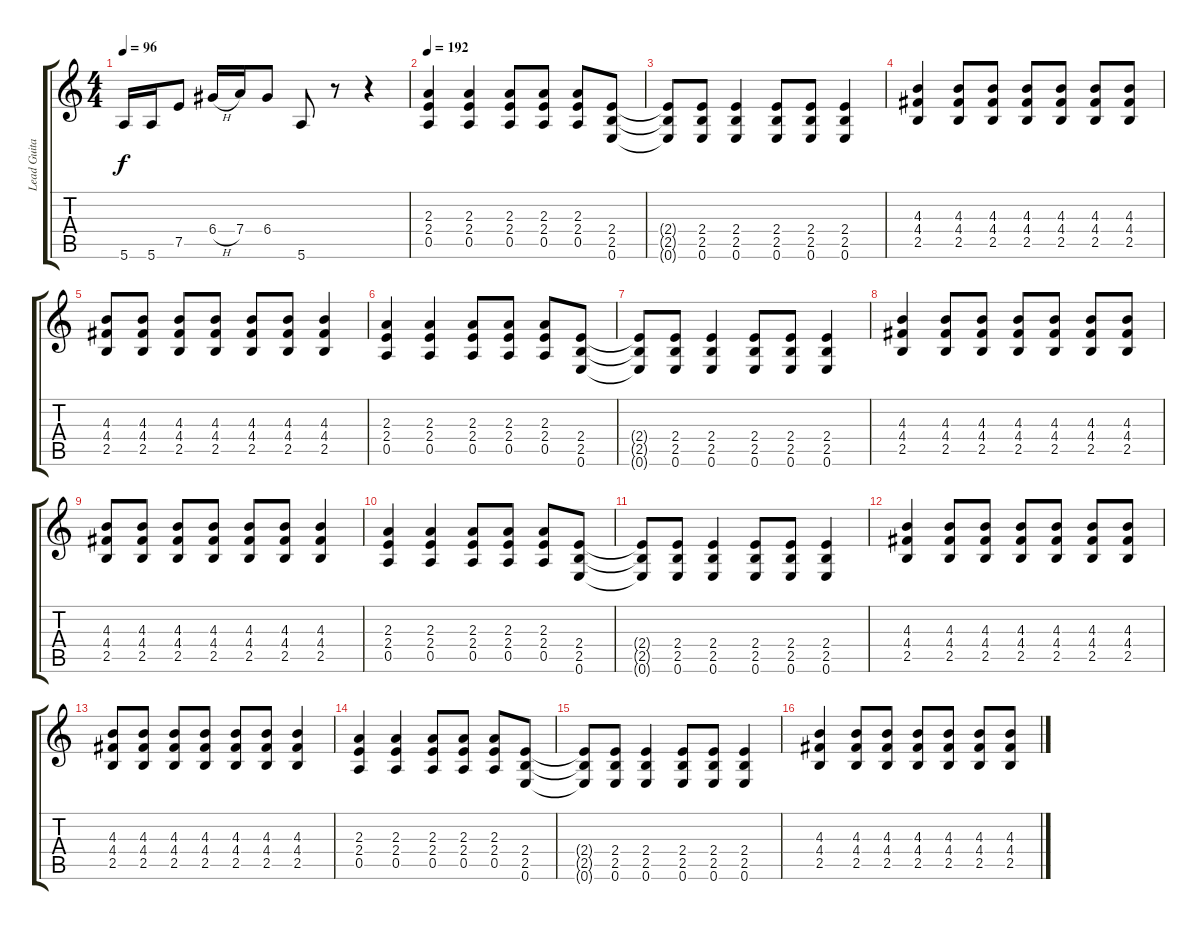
\track ("Lead Guitar 2  " "Lead Guita") {instrument overdrivenguitar}
\staff {score tabs}
\tuning (E4 B3 G3 D3 A2 E2) {hide}
\ts (4 4)
\tempo 96
\clef g2
\ks c
5.6.16{dy f} 5.6.16 7.5.8 6.4{h}.16 7.4.16 6.4.8 5.6.8 r.8 r.4 |
\tempo 192
(2.3 2.4 0.5).4 (2.3 2.4 0.5).4 (2.3 2.4 0.5).8 (2.3 2.4 0.5).8 (2.3 2.4 0.5).8 (2.4 2.5 0.6).8 |
(2.4{t} 2.5{t} 0.6{t}).8 (2.4 2.5 0.6).8 (2.4 2.5 0.6).4 (2.4 2.5 0.6).8 (2.4 2.5 0.6).8 (2.4 2.5 0.6).4 |
(4.3 4.4 2.5).4 (4.3 4.4 2.5).8 (4.3 4.4 2.5).8 (4.3 4.4 2.5).8 (4.3 4.4 2.5).8 (4.3 4.4 2.5).8 (4.3 4.4 2.5).8 |
(4.3 4.4 2.5).8 (4.3 4.4 2.5).8 (4.3 4.4 2.5).8 (4.3 4.4 2.5).8 (4.3 4.4 2.5).8 (4.3 4.4 2.5).8 (4.3 4.4 2.5).4 |
(2.3 2.4 0.5).4 (2.3 2.4 0.5).4 (2.3 2.4 0.5).8 (2.3 2.4 0.5).8 (2.3 2.4 0.5).8 (2.4 2.5 0.6).8 |
(2.4{t} 2.5{t} 0.6{t}).8 (2.4 2.5 0.6).8 (2.4 2.5 0.6).4 (2.4 2.5 0.6).8 (2.4 2.5 0.6).8 (2.4 2.5 0.6).4 |
(4.3 4.4 2.5).4 (4.3 4.4 2.5).8 (4.3 4.4 2.5).8 (4.3 4.4 2.5).8 (4.3 4.4 2.5).8 (4.3 4.4 2.5).8 (4.3 4.4 2.5).8 |
(4.3 4.4 2.5).8 (4.3 4.4 2.5).8 (4.3 4.4 2.5).8 (4.3 4.4 2.5).8 (4.3 4.4 2.5).8 (4.3 4.4 2.5).8 (4.3 4.4 2.5).4 |
(2.3 2.4 0.5).4 (2.3 2.4 0.5).4 (2.3 2.4 0.5).8 (2.3 2.4 0.5).8 (2.3 2.4 0.5).8 (2.4 2.5 0.6).8 |
(2.4{t} 2.5{t} 0.6{t}).8 (2.4 2.5 0.6).8 (2.4 2.5 0.6).4 (2.4 2.5 0.6).8 (2.4 2.5 0.6).8 (2.4 2.5 0.6).4 |
(4.3 4.4 2.5).4 (4.3 4.4 2.5).8 (4.3 4.4 2.5).8 (4.3 4.4 2.5).8 (4.3 4.4 2.5).8 (4.3 4.4 2.5).8 (4.3 4.4 2.5).8 |
(4.3 4.4 2.5).8 (4.3 4.4 2.5).8 (4.3 4.4 2.5).8 (4.3 4.4 2.5).8 (4.3 4.4 2.5).8 (4.3 4.4 2.5).8 (4.3 4.4 2.5).4 |
(2.3 2.4 0.5).4 (2.3 2.4 0.5).4 (2.3 2.4 0.5).8 (2.3 2.4 0.5).8 (2.3 2.4 0.5).8 (2.4 2.5 0.6).8 |
(2.4{t} 2.5{t} 0.6{t}).8 (2.4 2.5 0.6).8 (2.4 2.5 0.6).4 (2.4 2.5 0.6).8 (2.4 2.5 0.6).8 (2.4 2.5 0.6).4 |
(4.3 4.4 2.5).4 (4.3 4.4 2.5).8 (4.3 4.4 2.5).8 (4.3 4.4 2.5).8 (4.3 4.4 2.5).8 (4.3 4.4 2.5).8 (4.3 4.4 2.5).8
